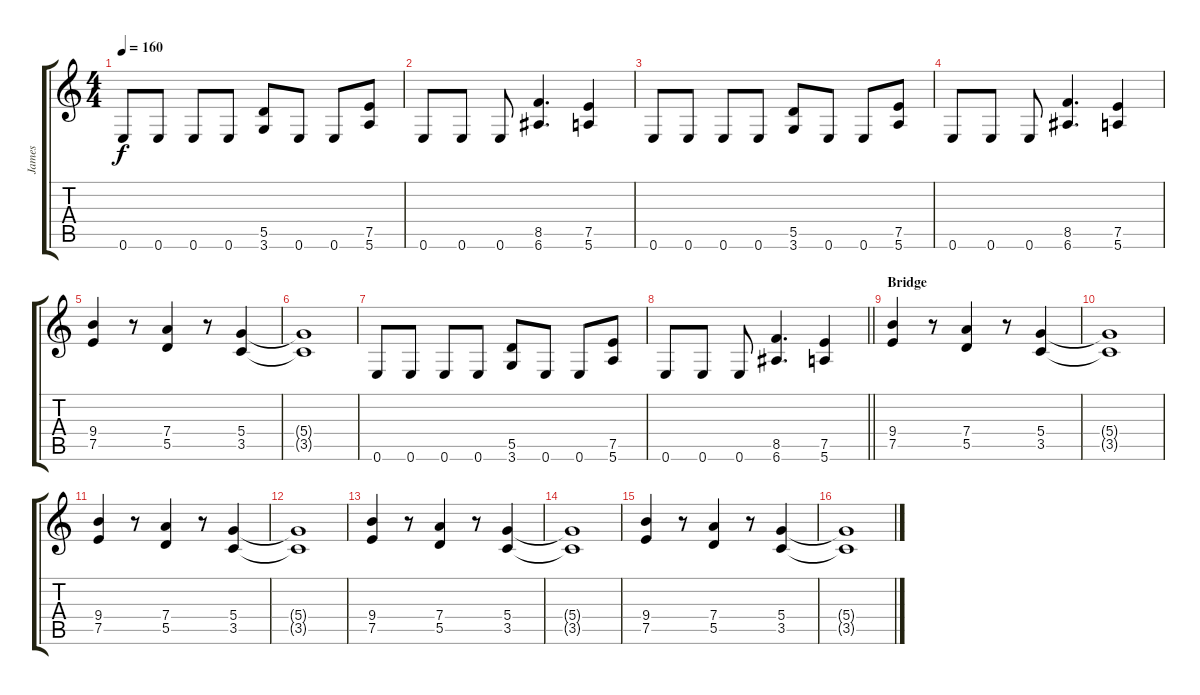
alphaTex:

\track ("James" "James") {instrument distortionguitar}
\staff {score tabs}
\tuning (E4 B3 G3 D3 A2 E2) {hide}
\ts (4 4)
\tempo 160
\clef g2
\ks c
0.6.8{dy f} 0.6.8 0.6.8 0.6.8 (5.5 3.6).8 0.6.8 0.6.8 (7.5 5.6).8 |
0.6.8 0.6.8 0.6.8 (8.5 6.6).4{d} (7.5 5.6).4 |
0.6.8 0.6.8 0.6.8 0.6.8 (5.5 3.6).8 0.6.8 0.6.8 (7.5 5.6).8 |
0.6.8 0.6.8 0.6.8 (8.5 6.6).4{d} (7.5 5.6).4 |
(9.4 7.5).4 r.8 (7.4 5.5).4 r.8 (5.4 3.5).4 |
(5.4{t} 3.5{t}).1 |
0.6.8 0.6.8 0.6.8 0.6.8 (5.5 3.6).8 0.6.8 0.6.8 (7.5 5.6).8 |
\barLineRight lightlight
0.6.8 0.6.8 0.6.8 (8.5 6.6).4{d} (7.5 5.6).4 |
\section ("" "Bridge")
(9.4 7.5).4 r.8 (7.4 5.5).4 r.8 (5.4 3.5).4 |
(5.4{t} 3.5{t}).1 |
(9.4 7.5).4 r.8 (7.4 5.5).4 r.8 (5.4 3.5).4 |
(5.4{t} 3.5{t}).1 |
(9.4 7.5).4 r.8 (7.4 5.5).4 r.8 (5.4 3.5).4 |
(5.4{t} 3.5{t}).1 |
(9.4 7.5).4 r.8 (7.4 5.5).4 r.8 (5.4 3.5).4 |
(5.4{t} 3.5{t}).1
